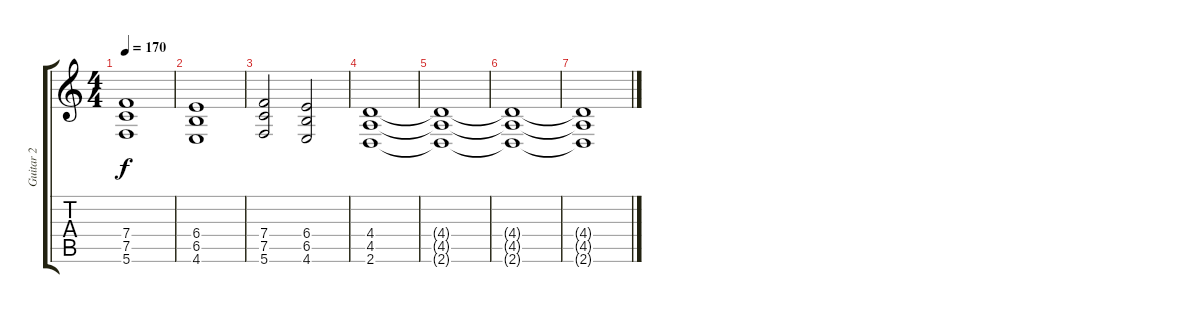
\track ("Guitar 2" "Guitar 2") {instrument distortionguitar}
\staff {score tabs}
\tuning (C4 G3 D3 Bb2 F2 C2) {hide}
\ts (4 4)
\tempo 170
\clef g2
\ks c
(7.4{t} 7.5{t} 5.6{t}).1{dy f} |
(6.4 6.5 4.6).1 |
(7.4 7.5 5.6).2 (6.4 6.5 4.6).2 |
(4.4 4.5 2.6).1 |
(4.4{t} 4.5{t} 2.6{t}).1 |
(4.4{t} 4.5{t} 2.6{t}).1 |
(4.4{t} 4.5{t} 2.6{t}).1
